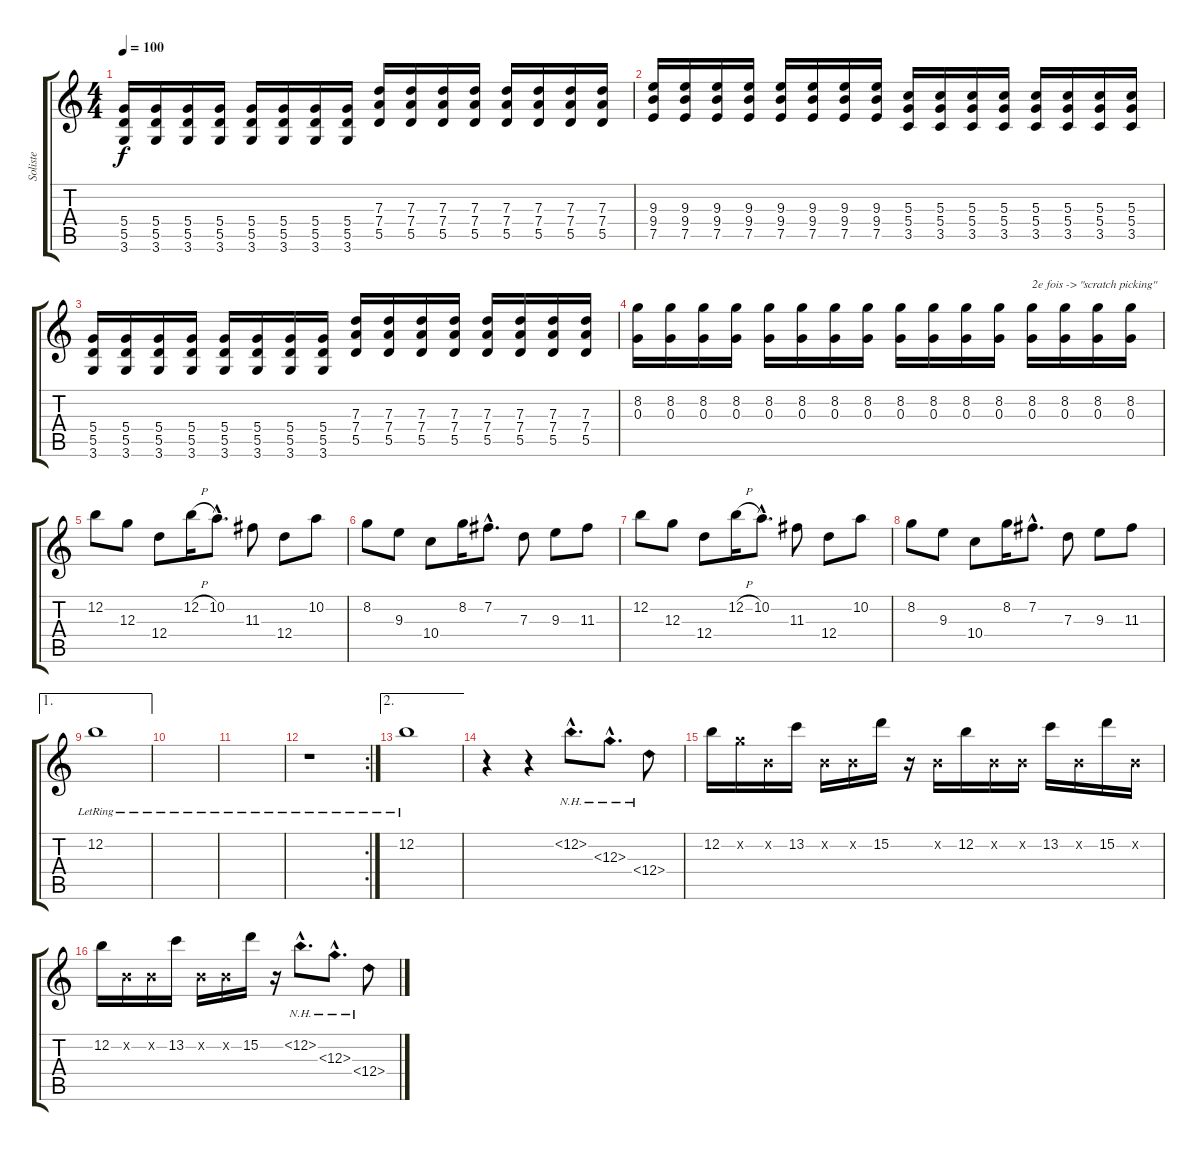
\track ("Soliste" "Soliste") {instrument distortionguitar}
\staff {score tabs}
\tuning (E4 B3 G3 D3 A2 E2) {hide}
\ts (4 4)
\tempo 100
\clef g2
\ks c
(5.4 5.5 3.6).16{dy f} (5.4 5.5 3.6).16 (5.4 5.5 3.6).16 (5.4 5.5 3.6).16 (5.4 5.5 3.6).16 (5.4 5.5 3.6).16 (5.4 5.5 3.6).16 (5.4 5.5 3.6).16 (7.3 7.4 5.5).16 (7.3 7.4 5.5).16 (7.3 7.4 5.5).16 (7.3 7.4 5.5).16 (7.3 7.4 5.5).16 (7.3 7.4 5.5).16 (7.3 7.4 5.5).16 (7.3 7.4 5.5).16 |
(9.3 9.4 7.5).16 (9.3 9.4 7.5).16 (9.3 9.4 7.5).16 (9.3 9.4 7.5).16 (9.3 9.4 7.5).16 (9.3 9.4 7.5).16 (9.3 9.4 7.5).16 (9.3 9.4 7.5).16 (5.3 5.4 3.5).16 (5.3 5.4 3.5).16 (5.3 5.4 3.5).16 (5.3 5.4 3.5).16 (5.3 5.4 3.5).16 (5.3 5.4 3.5).16 (5.3 5.4 3.5).16 (5.3 5.4 3.5).16 |
(5.4 5.5 3.6).16 (5.4 5.5 3.6).16 (5.4 5.5 3.6).16 (5.4 5.5 3.6).16 (5.4 5.5 3.6).16 (5.4 5.5 3.6).16 (5.4 5.5 3.6).16 (5.4 5.5 3.6).16 (7.3 7.4 5.5).16 (7.3 7.4 5.5).16 (7.3 7.4 5.5).16 (7.3 7.4 5.5).16 (7.3 7.4 5.5).16 (7.3 7.4 5.5).16 (7.3 7.4 5.5).16 (7.3 7.4 5.5).16 |
(8.2 0.3).16 (8.2 0.3).16 (8.2 0.3).16 (8.2 0.3).16 (8.2 0.3).16 (8.2 0.3).16 (8.2 0.3).16 (8.2 0.3).16 (8.2 0.3).16 (8.2 0.3).16 (8.2 0.3).16 (8.2 0.3).16 (8.2 0.3).16{txt "2e fois -> \"scratch picking\""} (8.2 0.3).16 (8.2 0.3).16 (8.2 0.3).16 |
12.2.8 12.3.8 12.4.8 12.2{h}.16 10.2{hac}.8{d} 11.3.8 12.4.8 10.2.8 |
8.2.8 9.3.8 10.4.8 8.2.16 7.2{hac}.8{d} 7.3.8 9.3.8 11.3.8 |
12.2.8 12.3.8 12.4.8 12.2{h}.16 10.2{hac}.8{d} 11.3.8 12.4.8 10.2.8 |
8.2.8 9.3.8 10.4.8 8.2.16 7.2{hac}.8{d} 7.3.8 9.3.8 11.3.8 |
\ae 1
12.2{lr}.1 |
|
|
\rc 2
r.1 |
\ae 2
12.2{lr}.1 |
r.4 r.4 12.2{nh hac}.8{d} 12.3{nh hac}.8{d} 12.4{nh}.8 |
12.2.16{volume 8} 8.2{x}.16 0.2{x}.16 13.2.16 0.2{x}.16 0.2{x}.16 15.2.16 r.16 0.2{x}.16 12.2.16 0.2{x}.16 0.2{x}.16 13.2.16 0.2{x}.16 15.2.16 0.2{x}.16 |
12.2.16 0.2{x}.16 0.2{x}.16 13.2.16 0.2{x}.16 0.2{x}.16 15.2.16 r.16 12.2{nh hac}.8{d volume 13} 12.3{nh hac}.8{d} 12.4{nh}.8
